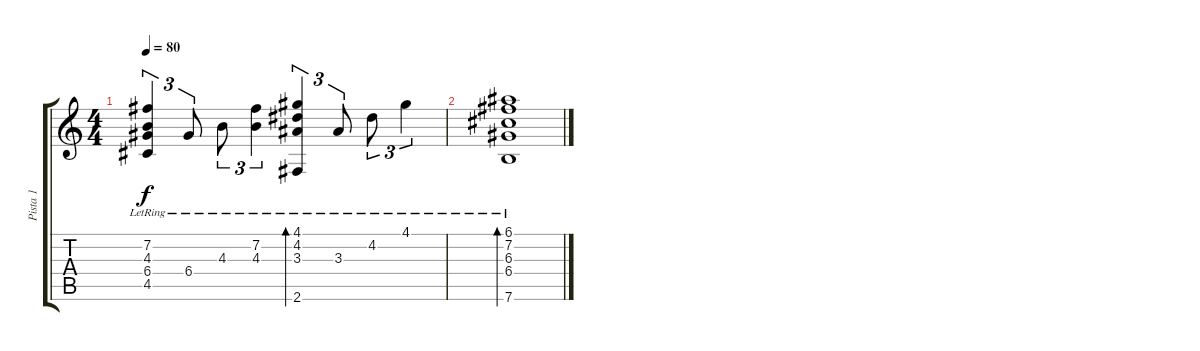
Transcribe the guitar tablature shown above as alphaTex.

\track ("Pista 1" "Pista 1") {instrument acousticguitarnylon}
\staff {score tabs}
\tuning (E4 B3 G3 D3 A2 E2) {hide}
\ts (4 4)
\tempo 80
\clef g2
\ks c
(7.2 4.3 6.4 4.5{lr}).4{tu (3 2) dy f} 6.4{lr}.8{tu (3 2)} 4.3{lr}.8{tu (3 2)} (7.2{lr} 4.3{lr}).4{tu (3 2)} (4.1 4.2 3.3 2.6{lr}).4{tu (3 2) bd 60} 3.3{lr}.8{tu (3 2)} 4.2{lr}.8{tu (3 2)} 4.1{lr}.4{tu (3 2)} |
(6.1 7.2 6.3 6.4{lr} 7.6).1{bd 240}
